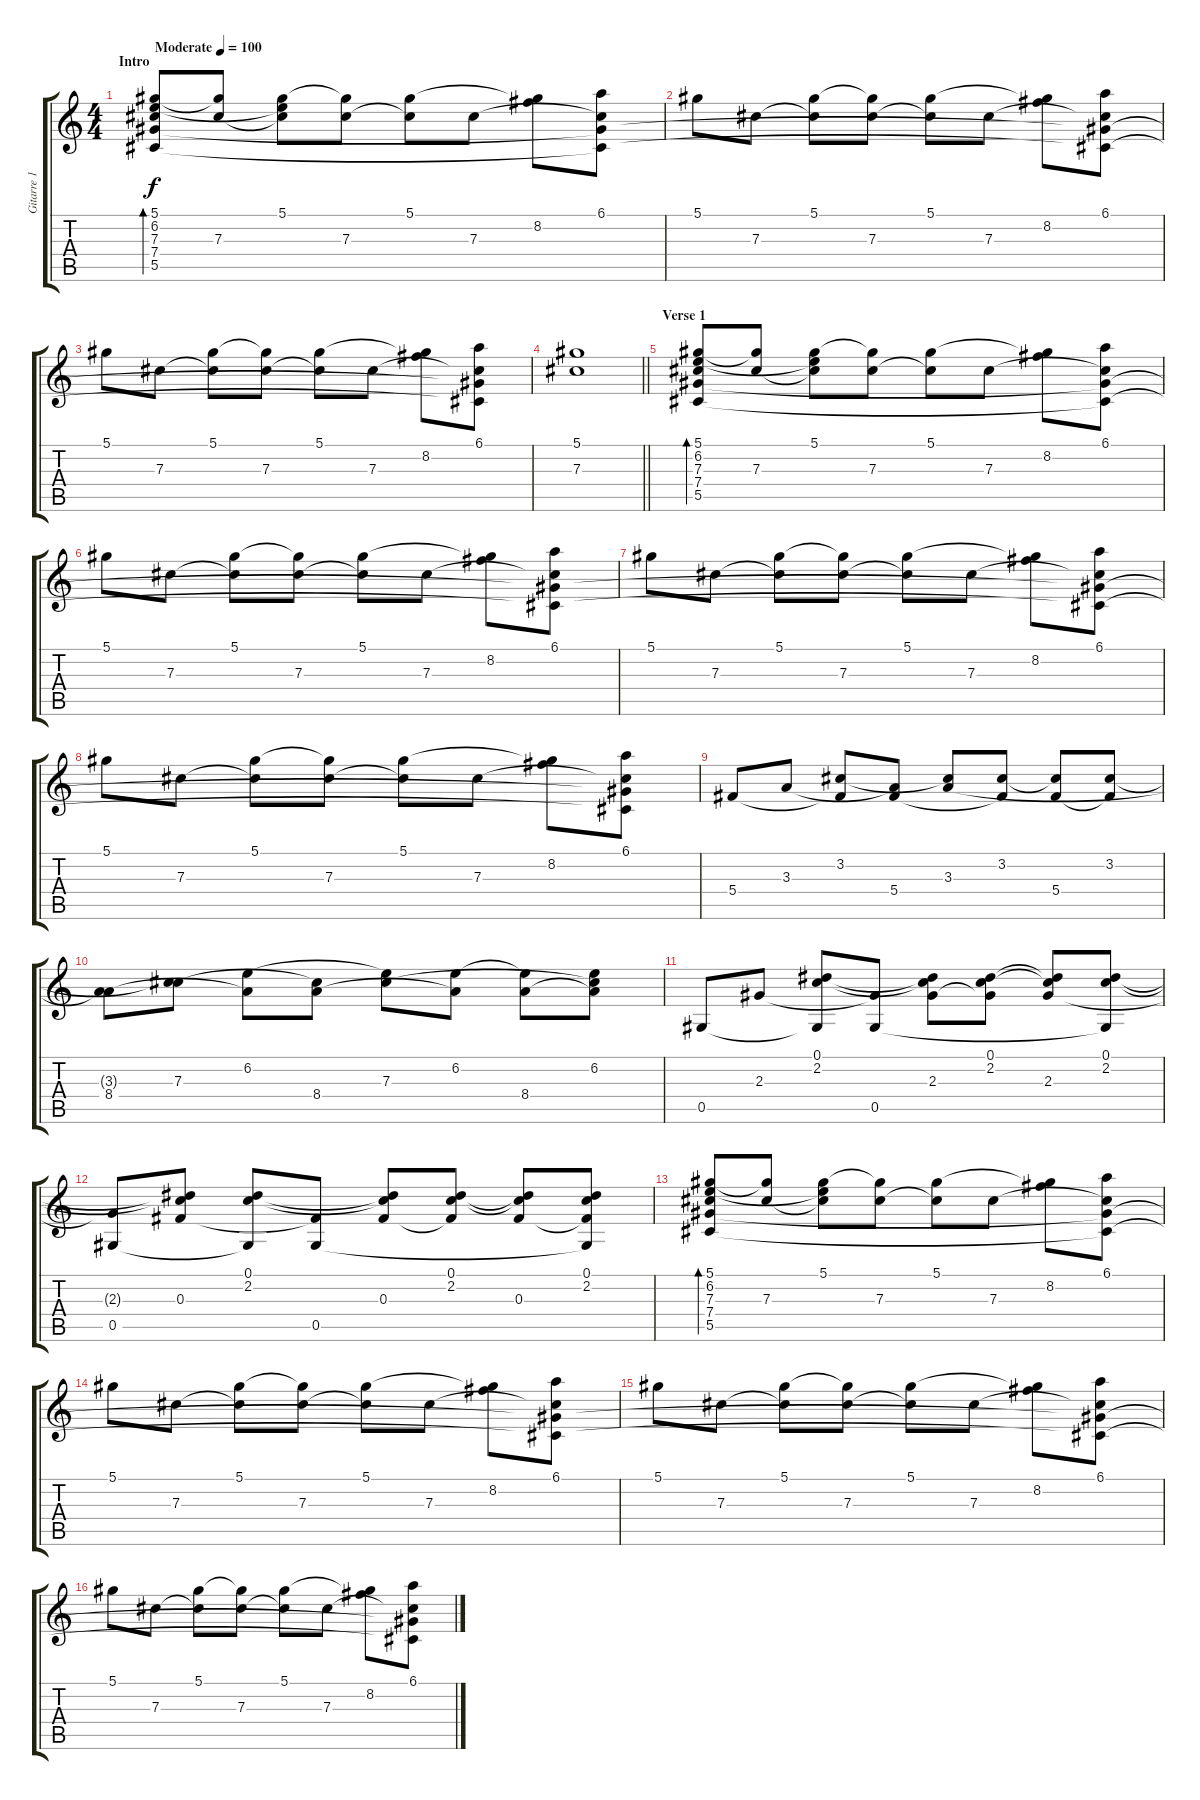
\track ("Gitarre 1" "Gitarre 1") {instrument acousticguitarsteel}
\staff {score tabs}
\tuning (Eb4 Bb3 Gb3 Db3 Ab2 Eb2) {hide}
\ts (4 4)
\section ("" "Intro")
\tempo (100 "Moderate")
\clef g2
\ks c
(5.1 6.2 7.3 7.4 5.5).8{bd 240 dy f instrument acousticguitarsteel} (5.1{t} 7.3).8 (5.1 6.2{t} 7.3{t}).8 (5.1{t} 7.3).8 (5.1 7.3{t}).8 7.3.8 (5.1{t} 8.2).8 (6.1 7.3{t} 7.4{t} 5.5{t}).8 |
5.1.8 7.3.8 (5.1 7.3{t}).8 (5.1{t} 7.3).8 (5.1 7.3{t}).8 7.3.8 (5.1{t} 8.2).8 (6.1 7.3{t} 7.4{t} 5.5{t}).8 |
5.1.8 7.3.8 (5.1 7.3{t}).8 (5.1{t} 7.3).8 (5.1 7.3{t}).8 7.3.8 (5.1{t} 8.2).8 (6.1 7.3{t} 7.4{t} 5.5{t}).8 |
\barLineRight lightlight
(5.1 7.3).1 |
\section ("" "Verse 1")
(5.1 6.2 7.3 7.4 5.5).8{bd 240} (5.1{t} 7.3).8 (5.1 6.2{t} 7.3{t}).8 (5.1{t} 7.3).8 (5.1 7.3{t}).8 7.3.8 (5.1{t} 8.2).8 (6.1 7.3{t} 7.4{t} 5.5{t}).8 |
5.1.8 7.3.8 (5.1 7.3{t}).8 (5.1{t} 7.3).8 (5.1 7.3{t}).8 7.3.8 (5.1{t} 8.2).8 (6.1 7.3{t} 7.4{t} 5.5{t}).8 |
5.1.8 7.3.8 (5.1 7.3{t}).8 (5.1{t} 7.3).8 (5.1 7.3{t}).8 7.3.8 (5.1{t} 8.2).8 (6.1 7.3{t} 7.4{t} 5.5{t}).8 |
5.1.8 7.3.8 (5.1 7.3{t}).8 (5.1{t} 7.3).8 (5.1 7.3{t}).8 7.3.8 (5.1{t} 8.2).8 (6.1 7.3{t} 7.4{t} 5.5{t}).8 |
5.4.8 3.3.8 (3.2 5.4{t}).8 (3.3{t} 5.4).8 (3.2{t} 3.3).8 (3.2 5.4{t}).8 (3.2{t} 5.4).8 (3.2 5.4{t}).8 |
(3.3{t} 8.4).8 (3.2{t} 7.3).8 (6.2 8.4{t}).8 (7.3{t} 8.4).8 (6.2{t} 7.3).8 (6.2 8.4{t}).8 (6.2{t} 8.4).8 (6.2 7.3{t} 8.4{t}).8 |
0.5.8 2.3.8 (0.1 2.2 0.5{t}).8 (2.3{t} 0.5).8 (0.1{t} 2.2{t} 2.3).8 (0.1 2.2 2.3{t}).8 (0.1{t} 2.2{t} 2.3).8 (0.1 2.2 0.5{t}).8 |
(2.3{t} 0.5).8 (0.1{t} 2.2{t} 0.3).8 (0.1 2.2 0.5{t}).8 (0.3{t} 0.5).8 (0.1{t} 2.2{t} 0.3).8 (0.1 2.2 0.3{t}).8 (0.1{t} 2.2{t} 0.3).8 (0.1 2.2 0.3{t} 0.5{t}).8 |
(5.1 6.2 7.3 7.4 5.5).8{bd 240} (5.1{t} 7.3).8 (5.1 6.2{t} 7.3{t}).8 (5.1{t} 7.3).8 (5.1 7.3{t}).8 7.3.8 (5.1{t} 8.2).8 (6.1 7.3{t} 7.4{t} 5.5{t}).8 |
5.1.8 7.3.8 (5.1 7.3{t}).8 (5.1{t} 7.3).8 (5.1 7.3{t}).8 7.3.8 (5.1{t} 8.2).8 (6.1 7.3{t} 7.4{t} 5.5{t}).8 |
5.1.8 7.3.8 (5.1 7.3{t}).8 (5.1{t} 7.3).8 (5.1 7.3{t}).8 7.3.8 (5.1{t} 8.2).8 (6.1 7.3{t} 7.4{t} 5.5{t}).8 |
5.1.8 7.3.8 (5.1 7.3{t}).8 (5.1{t} 7.3).8 (5.1 7.3{t}).8 7.3.8 (5.1{t} 8.2).8 (6.1 7.3{t} 7.4{t} 5.5{t}).8
